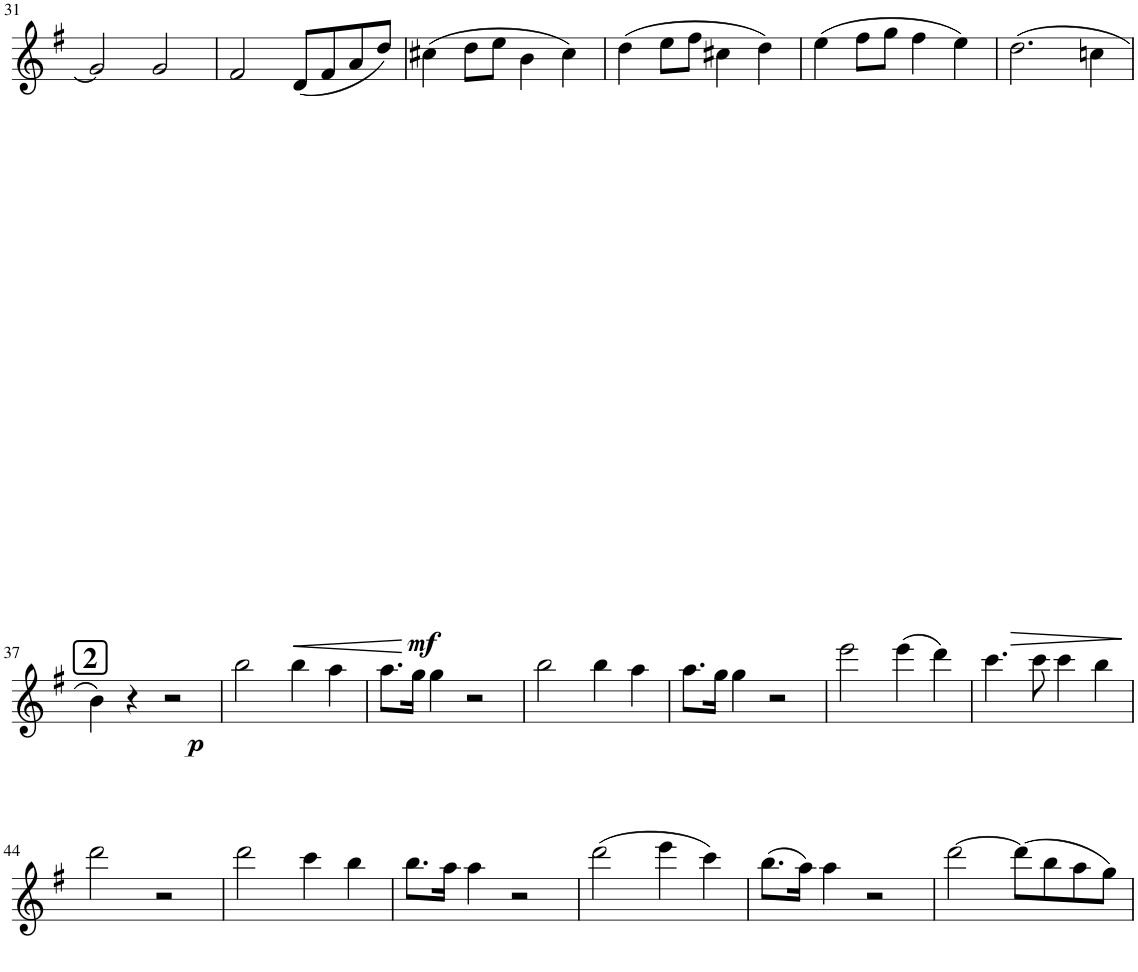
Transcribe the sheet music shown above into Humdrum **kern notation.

**kern	**dynam
*part1	*part1
*staff1	*staff1
*I"Bb Clarinet	*
*I'Cl	*
!!LO:PB:g=z
*clefG2	*
*Trd1c2	*
*k[f#]	*
=31	=31
2g/]	.
2g/	.
=32	=32
2f#/	.
!	!LO:HP:b
(8d/L	<
8f#/	.
8a/	.
8dd/J)	.
.	[
=33	=33
!	!LO:DY:b
(4cc#X\	mf
8dd\L	.
8ee\J	.
4b\	.
4cc#\)	.
=34	=34
(4dd\	.
8ee\L	.
8ff#\J	.
4cc#X\	.
4dd\)	.
=35	=35
(4ee\	.
8ff#\L	.
8gg\J	.
4ff#\	.
4ee\)	.
=36	=36
!	!LO:HP:b
(2.dd\	>
4ccn\	.
.	]
!!LO:LB:g=z
=37	=37
!LO:TX:a:B:t=2	!
4b\)	.
4r	.
2r	.
=38	=38
!	!LO:DY:b
2bb\	p
4bb\	.
4aa\	.
=39	=39
8.aa\L	.
16gg\Jk	.
4gg\	.
2r	.
=40	=40
2bb\	.
4bb\	.
4aa\	.
=41	=41
8.aa\L	.
16gg\Jk	.
4gg\	.
2r	.
=42	=42
2eee\	.
(4eee\	.
4ddd\)	.
=43	=43
4.ccc\	.
8ccc\	.
4ccc\	.
4bb\	.
!!LO:LB:g=z
=44	=44
2ddd\	.
2r	.
=45	=45
2ddd\	.
4ccc\	.
4bb\	.
=46	=46
8.bb\L	.
16aa\Jk	.
4aa\	.
2r	.
=47	=47
(2ddd\	.
4eee\	.
4ccc\)	.
=48	=48
(8.bb\L	.
16aa\Jk)	.
4aa\	.
2r	.
=49	=49
[2ddd\	.
(8ddd\L]	.
8bb\	.
8aa\	.
8gg\J)	.
=	=
*-	*-
